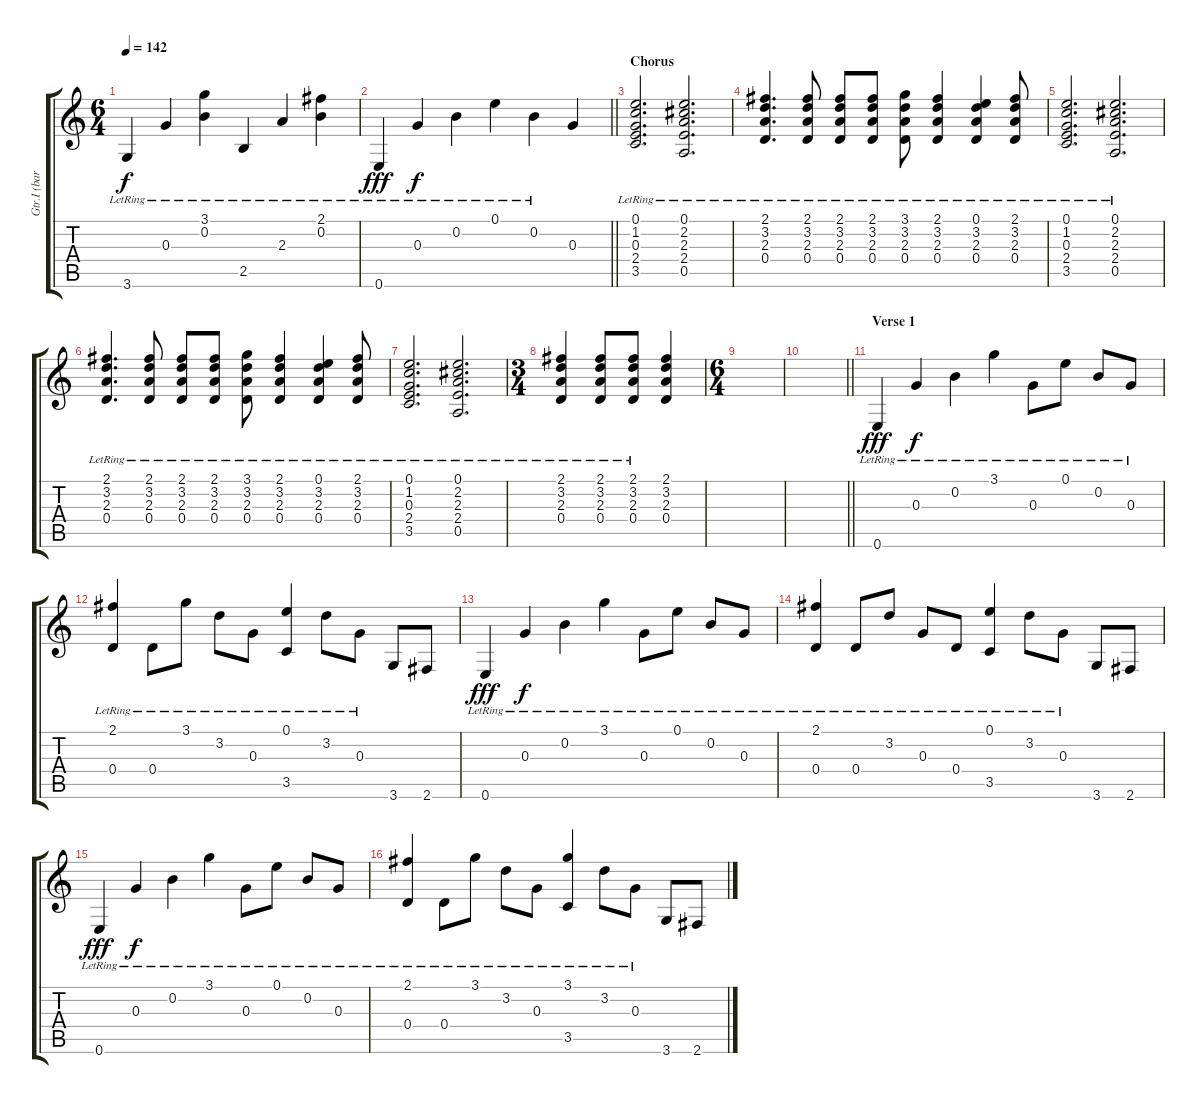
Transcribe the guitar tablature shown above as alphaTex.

\track ("Gtr.I (bare)" "Gtr.I (bar") {instrument acousticguitarsteel}
\staff {score tabs}
\tuning (E4 B3 G3 D3 A2 E2) {hide}
\ts (6 4)
\tempo 142
\clef g2
\ks c
3.6{lr}.4{dy f} 0.3{lr}.4 (3.1{lr} 0.2{lr}).4 2.5{lr}.4 2.3{lr}.4 (2.1{lr} 0.2{lr}).4 |
\barLineRight lightlight
0.6{lr}.4{dy fff} 0.3{lr}.4{dy f} 0.2{lr}.4 0.1{lr}.4 0.2{lr}.4 0.3.4 |
\section ("" "Chorus")
(0.1 1.2 0.3{lr} 2.4 3.5).2{d instrument acousticguitarsteel} (0.1 2.2 2.3{lr} 2.4 0.5).2{d} |
(2.1 3.2 2.3{lr} 0.4).4{d} (2.1 3.2 2.3{lr} 0.4).8 (2.1 3.2 2.3{lr} 0.4).8 (2.1 3.2 2.3{lr} 0.4).8 (3.1 3.2 2.3{lr} 0.4).8 (2.1 3.2 2.3{lr} 0.4).4 (0.1 3.2 2.3{lr} 0.4).4 (2.1 3.2 2.3{lr} 0.4).8 |
(0.1 1.2 0.3{lr} 2.4 3.5).2{d} (0.1 2.2 2.3{lr} 2.4 0.5).2{d} |
(2.1 3.2 2.3{lr} 0.4).4{d} (2.1 3.2 2.3{lr} 0.4).8 (2.1 3.2 2.3{lr} 0.4).8 (2.1 3.2 2.3{lr} 0.4).8 (3.1 3.2 2.3{lr} 0.4).8 (2.1 3.2 2.3{lr} 0.4).4 (0.1 3.2 2.3{lr} 0.4).4 (2.1 3.2 2.3{lr} 0.4).8 |
(0.1 1.2 0.3{lr} 2.4 3.5).2{d} (0.1 2.2 2.3{lr} 2.4 0.5).2{d} |
\ts (3 4)
(2.1 3.2 2.3{lr} 0.4).4 (2.1 3.2 2.3{lr} 0.4).8 (2.1 3.2 2.3{lr} 0.4).8 (2.1 3.2 2.3 0.4).4 |
\ts (6 4)
|
\barLineRight lightlight
|
\section ("" "Verse 1")
0.6{lr}.4{dy fff} 0.3{lr}.4{dy f} 0.2{lr}.4 3.1{lr}.4 0.3{lr}.8 0.1{lr}.8 0.2{lr}.8 0.3{lr}.8 |
(2.1{lr} 0.4{lr}).4 0.4{lr}.8 3.1{lr}.8 3.2{lr}.8 0.3{lr}.8 (0.1{lr} 3.5{lr}).4 3.2{lr}.8 0.3{lr}.8 3.6.8 2.6.8 |
0.6{lr}.4{dy fff} 0.3{lr}.4{dy f} 0.2{lr}.4 3.1{lr}.4 0.3{lr}.8 0.1{lr}.8 0.2{lr}.8 0.3{lr}.8 |
(2.1{lr} 0.4{lr}).4 0.4{lr}.8 3.2{lr}.8 0.3{lr}.8 0.4{lr}.8 (0.1{lr} 3.5{lr}).4 3.2{lr}.8 0.3{lr}.8 3.6.8 2.6.8 |
0.6{lr}.4{dy fff} 0.3{lr}.4{dy f} 0.2{lr}.4 3.1{lr}.4 0.3{lr}.8 0.1{lr}.8 0.2{lr}.8 0.3{lr}.8 |
(2.1{lr} 0.4{lr}).4 0.4{lr}.8 3.1{lr}.8 3.2{lr}.8 0.3{lr}.8 (3.1{lr} 3.5{lr}).4 3.2{lr}.8 0.3{lr}.8 3.6.8 2.6.8
